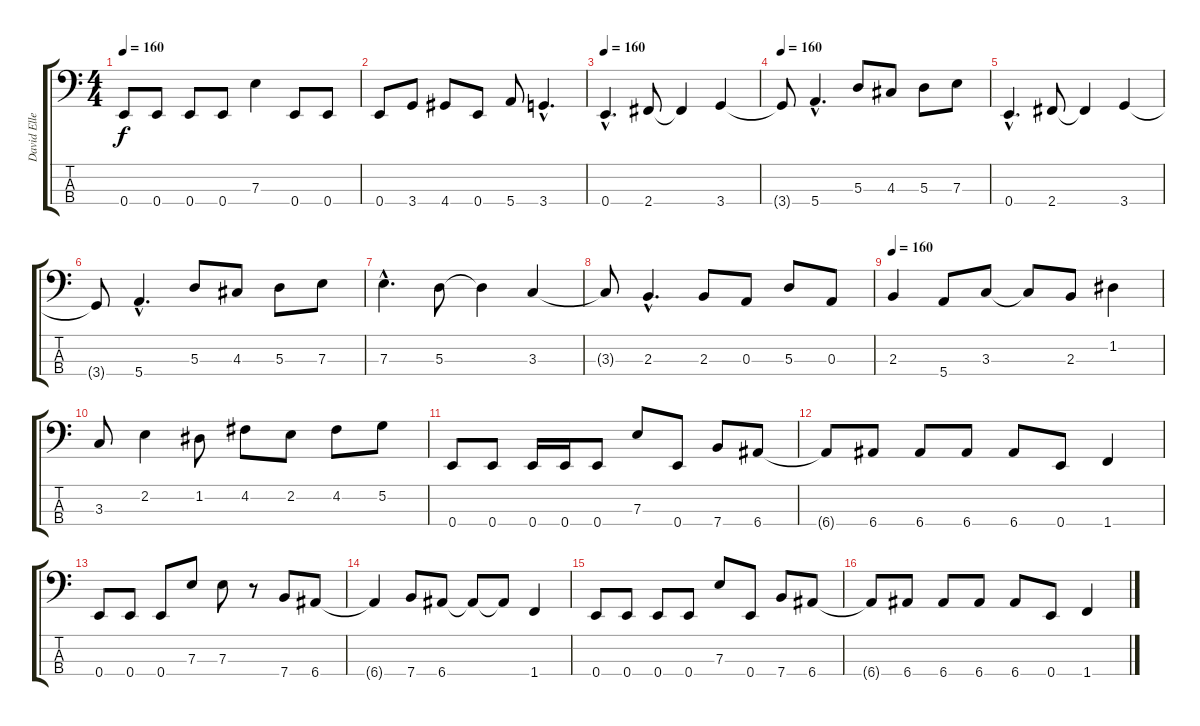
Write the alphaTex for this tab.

\track ("David Ellefson" "David Elle") {instrument electricbasspick}
\staff {score tabs}
\tuning (G2 D2 A1 E1) {hide}
\ts (4 4)
\tempo 160
\clef f4
\ks c
0.4.8{dy f} 0.4.8 0.4.8 0.4.8 7.3.4 0.4.8 0.4.8 |
0.4.8 3.4.8 4.4.8 0.4.8 5.4.8 3.4{hac}.4{d} |
\tempo 160
0.4{hac}.4{d} 2.4.8 2.4{t}.4 3.4.4 |
\tempo 160
3.4{t}.8 5.4{hac}.4{d} 5.3.8 4.3.8 5.3.8 7.3.8 |
0.4{hac}.4{d} 2.4.8 2.4{t}.4 3.4.4 |
3.4{t}.8 5.4{hac}.4{d} 5.3.8 4.3.8 5.3.8 7.3.8 |
7.3{hac}.4{d} 5.3.8 5.3{t}.4 3.3.4 |
3.3{t}.8 2.3{hac}.4{d} 2.3.8 0.3.8 5.3.8 0.3.8 |
\tempo 160
2.3.4 5.4.8 3.3.8 3.3{t}.8 2.3.8 1.2.4 |
3.3.8 2.2.4 1.2.8 4.2.8 2.2.8 4.2.8 5.2.8 |
0.4.8 0.4.8 0.4.16 0.4.16 0.4.8 7.3.8 0.4.8 7.4.8 6.4.8 |
6.4{t}.8 6.4.8 6.4.8 6.4.8 6.4.8 0.4.8 1.4.4 |
0.4.8 0.4.8 0.4.8 7.3.8 7.3.8 r.8 7.4.8 6.4.8 |
6.4{t}.4 7.4.8 6.4.8 6.4{t}.8 6.4{t}.8 1.4.4 |
0.4.8 0.4.8 0.4.8 0.4.8 7.3.8 0.4.8 7.4.8 6.4.8 |
6.4{t}.8 6.4.8 6.4.8 6.4.8 6.4.8 0.4.8 1.4.4
